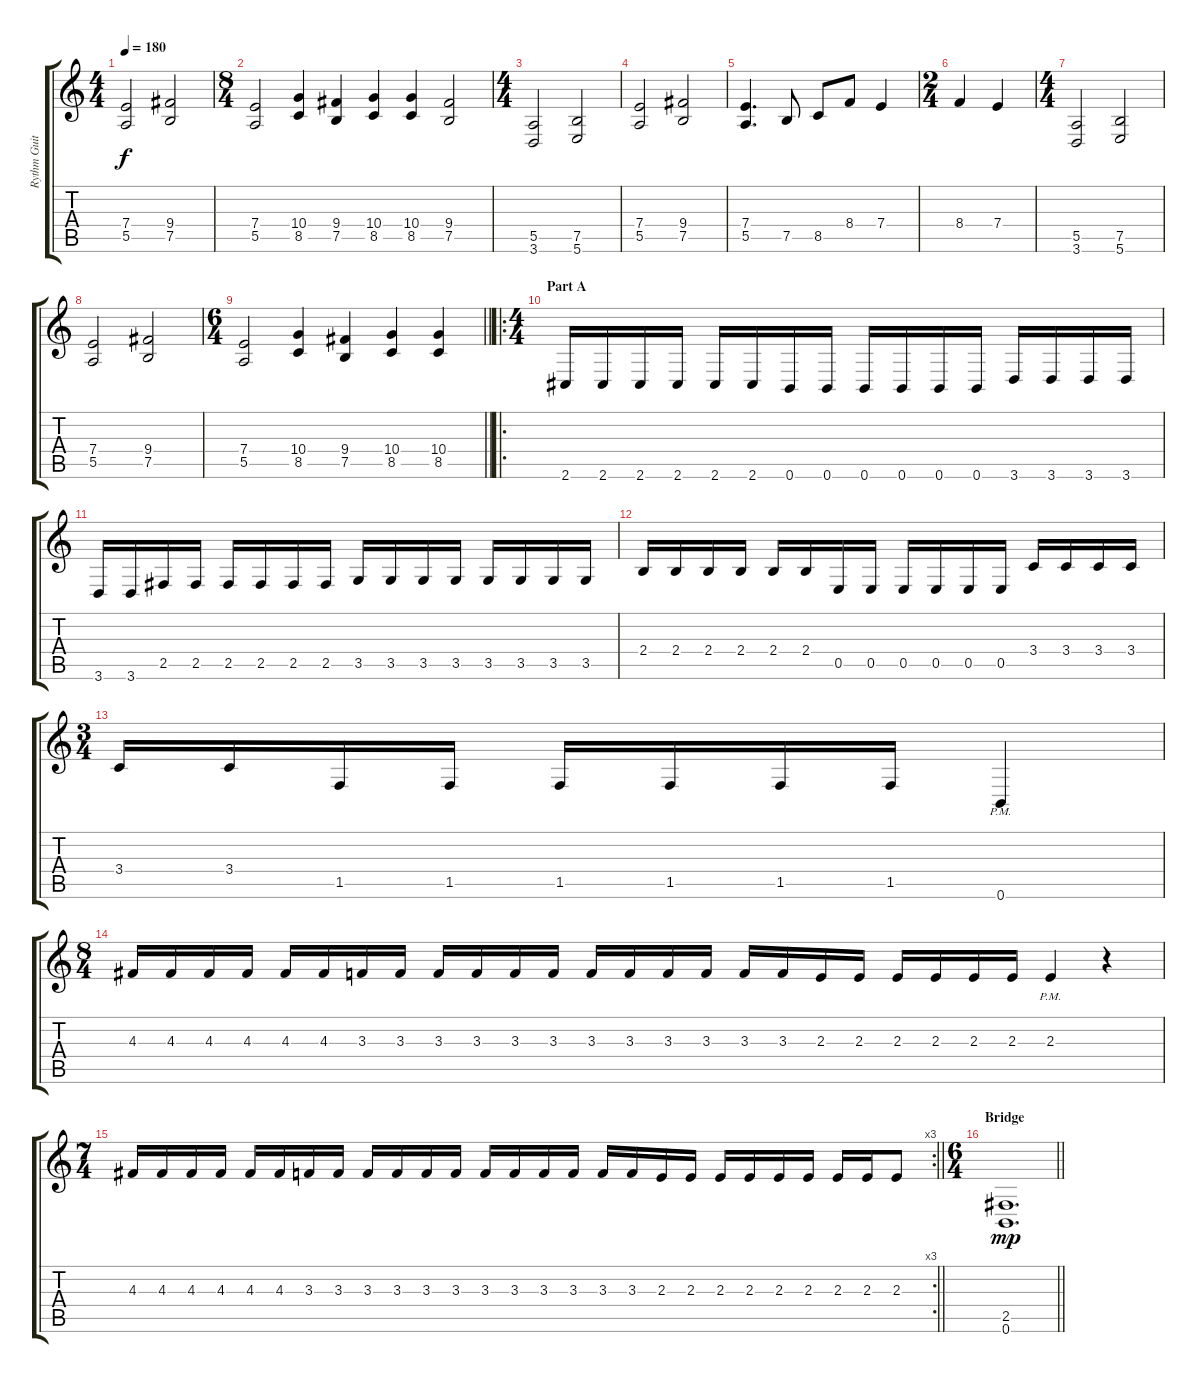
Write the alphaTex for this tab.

\track ("Rythm Guitar" "Rythm Guit") {instrument distortionguitar}
\staff {score tabs}
\tuning (B3 Gb3 D3 A2 E2 B1) {hide}
\ts (4 4)
\tempo 180
\clef g2
\ks c
(7.4 5.5).2{dy f} (9.4 7.5).2 |
\ts (8 4)
(7.4 5.5).2 (10.4 8.5).4 (9.4 7.5).4 (10.4 8.5).4 (10.4 8.5).4 (9.4 7.5).2 |
\ts (4 4)
(5.5 3.6).2 (7.5 5.6).2 |
(7.4 5.5).2 (9.4 7.5).2 |
(7.4 5.5).4{d} 7.5.8 8.5.8 8.4.8 7.4.4 |
\ts (2 4)
8.4.4 7.4.4 |
\ts (4 4)
(5.5 3.6).2 (7.5 5.6).2 |
(7.4 5.5).2 (9.4 7.5).2 |
\ts (6 4)
\barLineRight lightlight
(7.4 5.5).2 (10.4 8.5).4 (9.4 7.5).4 (10.4 8.5).4 (10.4 8.5).4 |
\ro
\ts (4 4)
\section ("" "Part A")
2.6.16 2.6.16 2.6.16 2.6.16 2.6.16 2.6.16 0.6.16 0.6.16 0.6.16 0.6.16 0.6.16 0.6.16 3.6.16 3.6.16 3.6.16 3.6.16 |
3.6.16 3.6.16 2.5.16 2.5.16 2.5.16 2.5.16 2.5.16 2.5.16 3.5.16 3.5.16 3.5.16 3.5.16 3.5.16 3.5.16 3.5.16 3.5.16 |
2.4.16 2.4.16 2.4.16 2.4.16 2.4.16 2.4.16 0.5.16 0.5.16 0.5.16 0.5.16 0.5.16 0.5.16 3.4.16 3.4.16 3.4.16 3.4.16 |
\ts (3 4)
3.4.16 3.4.16 1.5.16 1.5.16 1.5.16 1.5.16 1.5.16 1.5.16 0.6{pm}.4 |
\ts (8 4)
4.3.16 4.3.16 4.3.16 4.3.16 4.3.16 4.3.16 3.3.16 3.3.16 3.3.16 3.3.16 3.3.16 3.3.16 3.3.16 3.3.16 3.3.16 3.3.16 3.3.16 3.3.16 2.3.16 2.3.16 2.3.16 2.3.16 2.3.16 2.3.16 2.3{pm}.4 r.4 |
\rc 3
\ts (7 4)
\barLineRight lightlight
4.3.16 4.3.16 4.3.16 4.3.16 4.3.16 4.3.16 3.3.16 3.3.16 3.3.16 3.3.16 3.3.16 3.3.16 3.3.16 3.3.16 3.3.16 3.3.16 3.3.16 3.3.16 2.3.16 2.3.16 2.3.16 2.3.16 2.3.16 2.3.16 2.3.16 2.3.16 2.3.8 |
\ts (6 4)
\section ("" "Bridge")
\barLineRight lightlight
(2.5 0.6).1{d dy mp}
